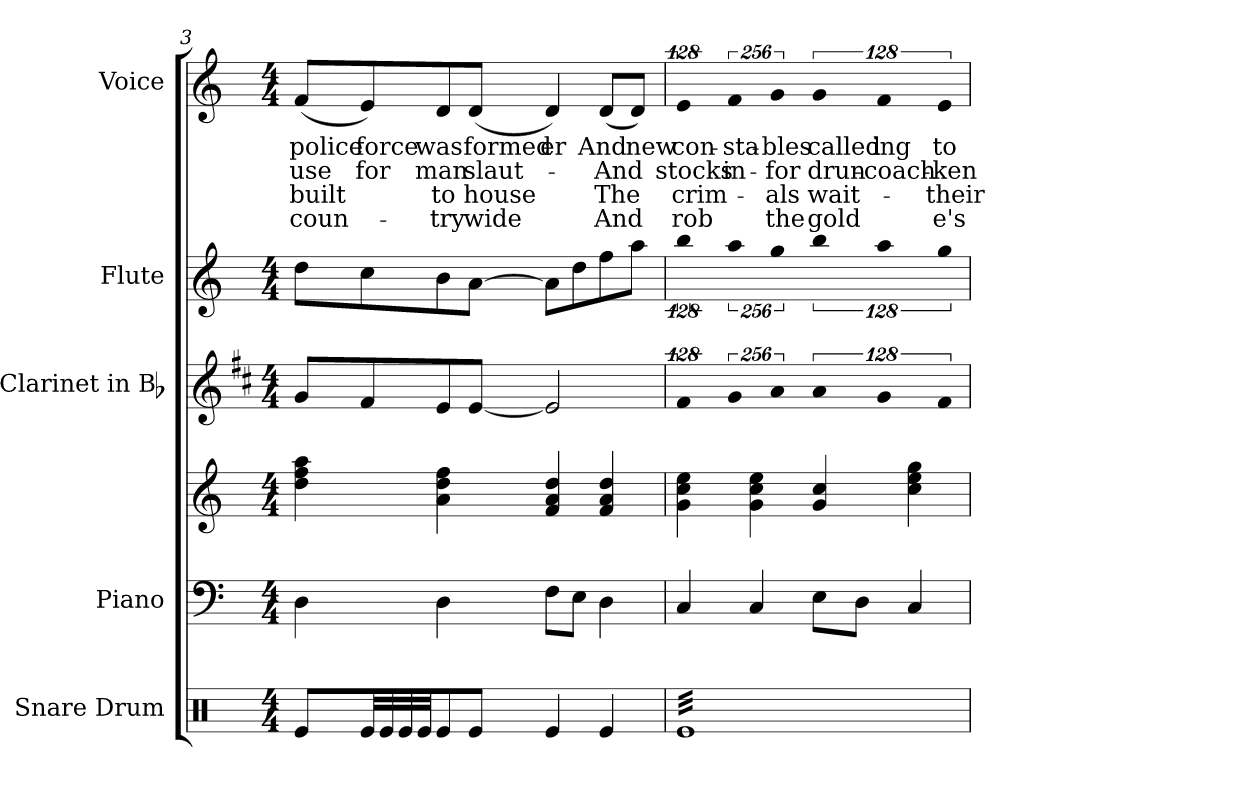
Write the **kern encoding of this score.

**kern	**kern	**kern	**kern	**kern	**kern	**text	**text	**text	**text
*part5	*part4	*part4	*part3	*part2	*part1	*part1	*part1	*part1	*part1
*staff6	*staff5	*staff4	*staff3	*staff2	*staff1	*staff1	*staff1	*staff1	*staff1
*I"Snare Drum	*I"Piano	*	*I"Clarinet in Bb	*I"Flute	*I"Voice	*	*	*	*
*I'S. D.	*I'Pno.	*	*I'Cl.	*I'Fl.	*I'Voice	*	*	*	*
*clefX	*clefF4	*clefG2	*clefG2	*clefG2	*clefG2	*	*	*	*
*	*	*	*ITrd1c2	*	*	*	*	*	*
*k[]	*k[]	*k[]	*k[]	*k[]	*k[]	*	*	*	*
*C:	*C:	*C:	*C:	*C:	*C:	*	*	*	*
*M4/4	*M4/4	*M4/4	*M4/4	*M4/4	*M4/4	*	*	*	*
=3	=3	=3	=3	=3	=3	=3	=3	=3	=3
!	!	!	!	!	!	!LO:LY:b:color=#000000	!LO:LY:b:color=#000000	!LO:LY:b:color=#000000	!LO:LY:b:color=#000000
8Rei/L	4Di\	4ddi\ 4ffi 4aai	8fi/L	8ddi\L	(8fi/L	police	use	built	coun-
!	!	!	!	!	!	!LO:LY:b:color=#000000	!LO:LY:b:color=#000000	!	!
*tremolo	*	*	*	*	*	*	*	*	*
32Rei/	.	.	8ei/	8cci\	8ei/)	force	for	.	.
32Rei/	.	.	.	.	.	.	.	.	.
32Rei/	.	.	.	.	.	.	.	.	.
32Rei/	.	.	.	.	.	.	.	.	.
*Xtremolo	*	*	*	*	*	*	*	*	*
!	!	!	!	!	!	!LO:LY:b:color=#000000	!LO:LY:b:color=#000000	!LO:LY:b:color=#000000	!LO:LY:b:color=#000000
8Rei/	4Di\	4ai\ 4ddi 4ffi	8di/	8bi\	8di/	was	man	to	-try
!	!	!	!	!	!	!LO:LY:b:color=#000000	!LO:LY:b:color=#000000	!LO:LY:b:color=#000000	!LO:LY:b:color=#000000
8Rei/J	.	.	[8di/J	[8ai\J	(8di/J	formed	slaut-	house	wide
!	!	!	!	!	!	!LO:LY:b:color=#000000	!	!	!
4Rei/	8Fi\L	4fi/ 4ai 4ddi	2di/]	8ai\L]	4di/)	-er	.	.	.
.	8Ei\J	.	.	8ddi\	.	.	.	.	.
!	!	!	!	!	!	!LO:LY:b:color=#000000	!LO:LY:b:color=#000000	!LO:LY:b:color=#000000	!LO:LY:b:color=#000000
4Rei/	4Di\	4fi/ 4ai 4ddi	.	8ffi\	(8di/L	And	And	The	And
!	!	!	!	!	!	!LO:LY:b:color=#000000	!	!	!
.	.	.	.	8aai\J	8di/J)	new	.	.	.
!!LO:LB:g=z
=4	=4	=4	=4	=4	=4	=4	=4	=4	=4
!	!	!	!LO:N:vis=4	!LO:N:vis=4	!LO:N:vis=4	!	!	!	!
!	!	!	!	!	!	!LO:LY:b:color=#000000	!LO:LY:b:color=#000000	!LO:LY:b:color=#000000	!LO:LY:b:color=#000000
*tremolo	*	*	*	*	*	*	*	*	*
32ReiLLL	4Ci/	4gi\ 4cci 4eei	512%85ei/	512%85bbi\	512%85ei/	con-	stocks	crim-	rob
32Rei	.	.	.	.	.	.	.	.	.
32Rei	.	.	.	.	.	.	.	.	.
32Rei	.	.	.	.	.	.	.	.	.
32Rei	.	.	.	.	.	.	.	.	.
32Rei	.	.	.	.	.	.	.	.	.
!	!	!	!LO:N:vis=4	!LO:N:vis=4	!LO:N:vis=4	!	!	!	!
!	!	!	!	!	!	!LO:LY:b:color=#000000	!LO:LY:b:color=#000000	!	!
.	.	.	1024%171fi/	1024%171aai\	1024%171fi/	-sta-	-in-	.	.
32Rei	.	.	.	.	.	.	.	.	.
32Rei	.	.	.	.	.	.	.	.	.
32Rei	4Ci/	4gi\ 4cci 4eei	.	.	.	.	.	.	.
32Rei	.	.	.	.	.	.	.	.	.
32Rei	.	.	.	.	.	.	.	.	.
!	!	!	!LO:N:vis=4	!LO:N:vis=4	!LO:N:vis=4	!	!	!	!
!	!	!	!	!	!	!LO:LY:b:color=#000000	!LO:LY:b:color=#000000	!LO:LY:b:color=#000000	!LO:LY:b:color=#000000
.	.	.	1024%171gi/	1024%171ggi\	1024%171gi/	-bles	for	-als	the
32Rei	.	.	.	.	.	.	.	.	.
32Rei	.	.	.	.	.	.	.	.	.
32Rei	.	.	.	.	.	.	.	.	.
32Rei	.	.	.	.	.	.	.	.	.
32Rei	.	.	.	.	.	.	.	.	.
!	!	!	!LO:N:vis=4	!LO:N:vis=4	!LO:N:vis=4	!	!	!	!
!	!	!	!	!	!	!LO:LY:b:color=#000000	!LO:LY:b:color=#000000	!LO:LY:b:color=#000000	!LO:LY:b:color=#000000
32Rei	8Ei\L	4gi/ 4cci	512%85gi/	512%85bbi\	512%85gi/	called	drun-	wait-	gold
32Rei	.	.	.	.	.	.	.	.	.
32Rei	.	.	.	.	.	.	.	.	.
32Rei	.	.	.	.	.	.	.	.	.
32Rei	8Di\J	.	.	.	.	.	.	.	.
32Rei	.	.	.	.	.	.	.	.	.
!	!	!	!LO:N:vis=4	!LO:N:vis=4	!LO:N:vis=4	!	!	!	!
!	!	!	!	!	!	!LO:LY:b:color=#000000	!LO:LY:b:color=#000000	!	!
.	.	.	1024%171fi/	1024%171aai\	1024%171fi/	-ing	coach-	.	.
32Rei	.	.	.	.	.	.	.	.	.
32Rei	.	.	.	.	.	.	.	.	.
32Rei	4Ci/	4cci\ 4eei 4ggi	.	.	.	.	.	.	.
32Rei	.	.	.	.	.	.	.	.	.
32Rei	.	.	.	.	.	.	.	.	.
!	!	!	!LO:N:vis=4	!LO:N:vis=4	!LO:N:vis=4	!	!	!	!
!	!	!	!	!	!	!LO:LY:b:color=#000000	!LO:LY:b:color=#000000	!LO:LY:b:color=#000000	!LO:LY:b:color=#000000
.	.	.	1024%171ei/	1024%171ggi\	1024%171ei/	to	-ken-	their	-e's
32Rei	.	.	.	.	.	.	.	.	.
32Rei	.	.	.	.	.	.	.	.	.
32Rei	.	.	.	.	.	.	.	.	.
32Rei	.	.	.	.	.	.	.	.	.
32ReiJJJ	.	.	.	.	.	.	.	.	.
*Xtremolo	*	*	*	*	*	*	*	*	*
=	=	=	=	=	=	=	=	=	=
*-	*-	*-	*-	*-	*-	*-	*-	*-	*-
